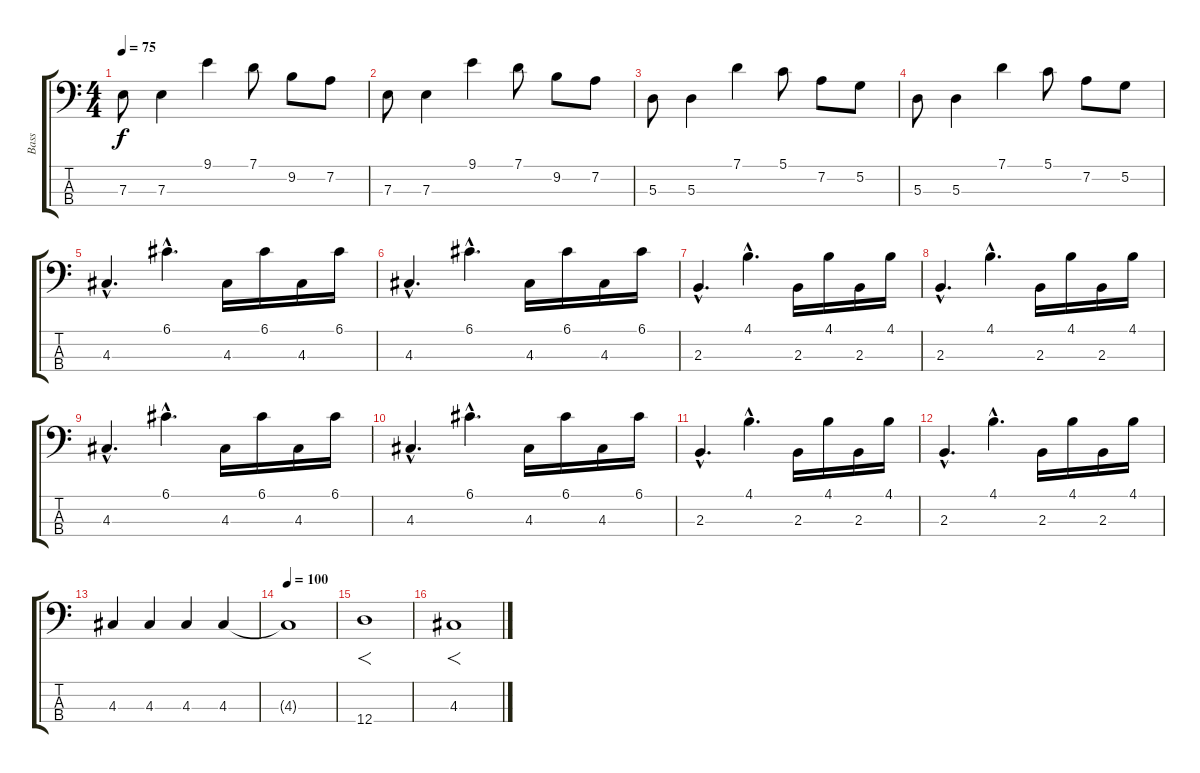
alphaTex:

\track ("Bass" "Bass") {instrument electricbassfinger}
\staff {score tabs}
\tuning (G2 D2 A1 D1) {hide}
\ts (4 4)
\tempo 75
\clef f4
\ks c
7.3.8{dy f} 7.3.4 9.1.4 7.1.8 9.2.8 7.2.8 |
7.3.8 7.3.4 9.1.4 7.1.8 9.2.8 7.2.8 |
5.3.8 5.3.4 7.1.4 5.1.8 7.2.8 5.2.8 |
5.3.8 5.3.4 7.1.4 5.1.8 7.2.8 5.2.8 |
4.3{hac}.4{d} 6.1{hac}.4{d} 4.3.16 6.1.16 4.3.16 6.1.16 |
4.3{hac}.4{d} 6.1{hac}.4{d} 4.3.16 6.1.16 4.3.16 6.1.16 |
2.3{hac}.4{d} 4.1{hac}.4{d} 2.3.16 4.1.16 2.3.16 4.1.16 |
2.3{hac}.4{d} 4.1{hac}.4{d} 2.3.16 4.1.16 2.3.16 4.1.16 |
4.3{hac}.4{d} 6.1{hac}.4{d} 4.3.16 6.1.16 4.3.16 6.1.16 |
4.3{hac}.4{d} 6.1{hac}.4{d} 4.3.16 6.1.16 4.3.16 6.1.16 |
2.3{hac}.4{d} 4.1{hac}.4{d} 2.3.16 4.1.16 2.3.16 4.1.16 |
2.3{hac}.4{d} 4.1{hac}.4{d} 2.3.16 4.1.16 2.3.16 4.1.16 |
4.3.4 4.3.4 4.3.4 4.3.4 |
\tempo 100
4.3{t}.1 |
12.4.1{f} |
4.3.1{f}
